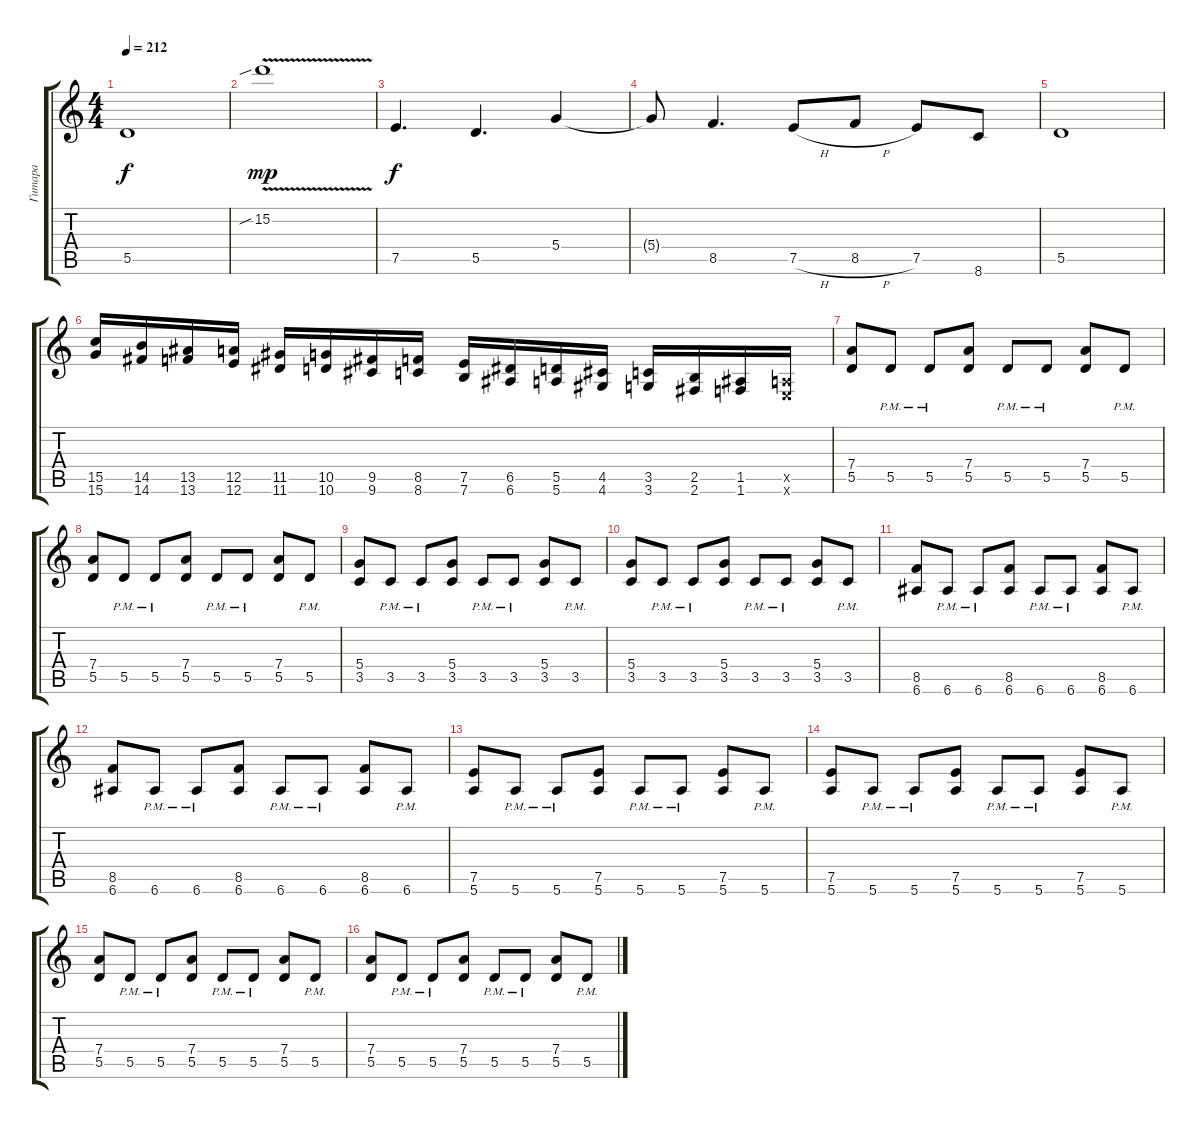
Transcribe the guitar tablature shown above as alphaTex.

\track ("Гитара" "Гитара") {instrument overdrivenguitar}
\staff {score tabs}
\tuning (E4 B3 G3 D3 A2 E2) {hide}
\ts (4 4)
\tempo 212
\clef g2
\ks c
5.5.1{dy f} |
15.2{v sib}.1{dy mp} |
7.5.4{d dy f} 5.5.4{d} 5.4.4 |
5.4{t}.8 8.5.4{d} 7.5{h}.8 8.5{h}.8 7.5.8 8.6.8 |
5.5.1 |
(15.5 15.6).16 (14.5 14.6).16 (13.5 13.6).16 (12.5 12.6).16 (11.5 11.6).16 (10.5 10.6).16 (9.5 9.6).16 (8.5 8.6).16 (7.5 7.6).16 (6.5 6.6).16 (5.5 5.6).16 (4.5 4.6).16 (3.5 3.6).16 (2.5 2.6).16 (1.5 1.6).16 (0.5{x} 0.6{x}).16 |
(7.4 5.5).8 5.5{pm}.8 5.5{pm}.8 (7.4 5.5).8 5.5{pm}.8 5.5{pm}.8 (7.4 5.5).8 5.5{pm}.8 |
(7.4 5.5).8 5.5{pm}.8 5.5{pm}.8 (7.4 5.5).8 5.5{pm}.8 5.5{pm}.8 (7.4 5.5).8 5.5{pm}.8 |
(5.4 3.5).8 3.5{pm}.8 3.5{pm}.8 (5.4 3.5).8 3.5{pm}.8 3.5{pm}.8 (5.4 3.5).8 3.5{pm}.8 |
(5.4 3.5).8 3.5{pm}.8 3.5{pm}.8 (5.4 3.5).8 3.5{pm}.8 3.5{pm}.8 (5.4 3.5).8 3.5{pm}.8 |
(8.5 6.6).8 6.6{pm}.8 6.6{pm}.8 (8.5 6.6).8 6.6{pm}.8 6.6{pm}.8 (8.5 6.6).8 6.6{pm}.8 |
(8.5 6.6).8 6.6{pm}.8 6.6{pm}.8 (8.5 6.6).8 6.6{pm}.8 6.6{pm}.8 (8.5 6.6).8 6.6{pm}.8 |
(7.5 5.6).8 5.6{pm}.8 5.6{pm}.8 (7.5 5.6).8 5.6{pm}.8 5.6{pm}.8 (7.5 5.6).8 5.6{pm}.8 |
(7.5 5.6).8 5.6{pm}.8 5.6{pm}.8 (7.5 5.6).8 5.6{pm}.8 5.6{pm}.8 (7.5 5.6).8 5.6{pm}.8 |
(7.4 5.5).8 5.5{pm}.8 5.5{pm}.8 (7.4 5.5).8 5.5{pm}.8 5.5{pm}.8 (7.4 5.5).8 5.5{pm}.8 |
(7.4 5.5).8 5.5{pm}.8 5.5{pm}.8 (7.4 5.5).8 5.5{pm}.8 5.5{pm}.8 (7.4 5.5).8 5.5{pm}.8
